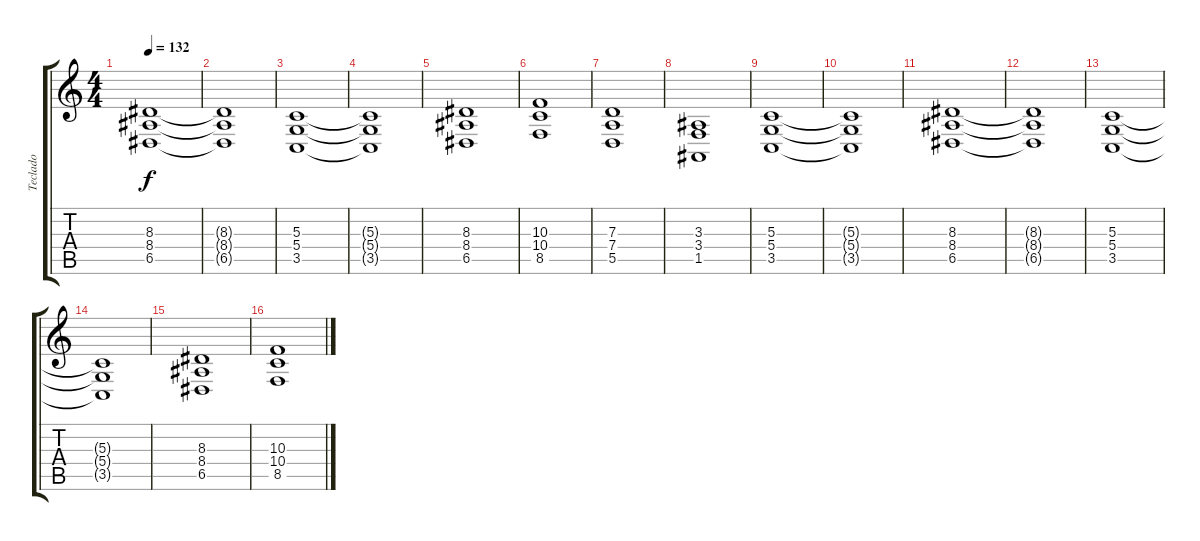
\track ("Teclado " "Teclado ") {instrument stringensemble2}
\staff {score tabs}
\tuning (E4 B3 G3 D3 A2 E2) {hide}
\ts (4 4)
\tempo 132
\clef g2
\ks c
(8.3 8.4 6.5).1{dy f} |
(8.3{t} 8.4{t} 6.5{t}).1 |
(5.3 5.4 3.5).1 |
(5.3{t} 5.4{t} 3.5{t}).1 |
(8.3 8.4 6.5).1 |
(10.3 10.4 8.5).1 |
(7.3 7.4 5.5).1 |
(3.3 3.4 1.5).1 |
(5.3 5.4 3.5).1 |
(5.3{t} 5.4{t} 3.5{t}).1 |
(8.3 8.4 6.5).1 |
(8.3{t} 8.4{t} 6.5{t}).1 |
(5.3 5.4 3.5).1 |
(5.3{t} 5.4{t} 3.5{t}).1 |
(8.3 8.4 6.5).1 |
(10.3 10.4 8.5).1
